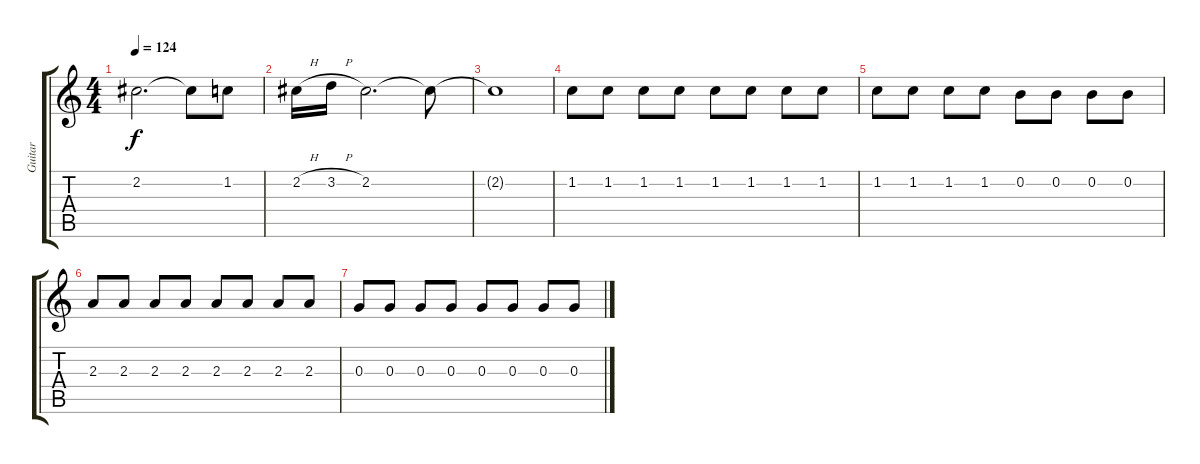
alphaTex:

\track ("Guitar" "Guitar") {instrument distortionguitar}
\staff {score tabs}
\tuning (E4 B3 G3 D3 A2 E2) {hide}
\ts (4 4)
\tempo 124
\clef g2
\ks c
2.2{t}.2{d dy f} 2.2{t}.8 1.2.8 |
2.2{h}.16 3.2{h}.16 2.2.2{d} 2.2{t}.8 |
2.2{t}.1 |
1.2.8 1.2.8 1.2.8 1.2.8 1.2.8 1.2.8 1.2.8 1.2.8 |
1.2.8 1.2.8 1.2.8 1.2.8 0.2.8 0.2.8 0.2.8 0.2.8 |
2.3.8 2.3.8 2.3.8 2.3.8 2.3.8 2.3.8 2.3.8 2.3.8 |
0.3.8 0.3.8 0.3.8 0.3.8 0.3.8 0.3.8 0.3.8 0.3.8
